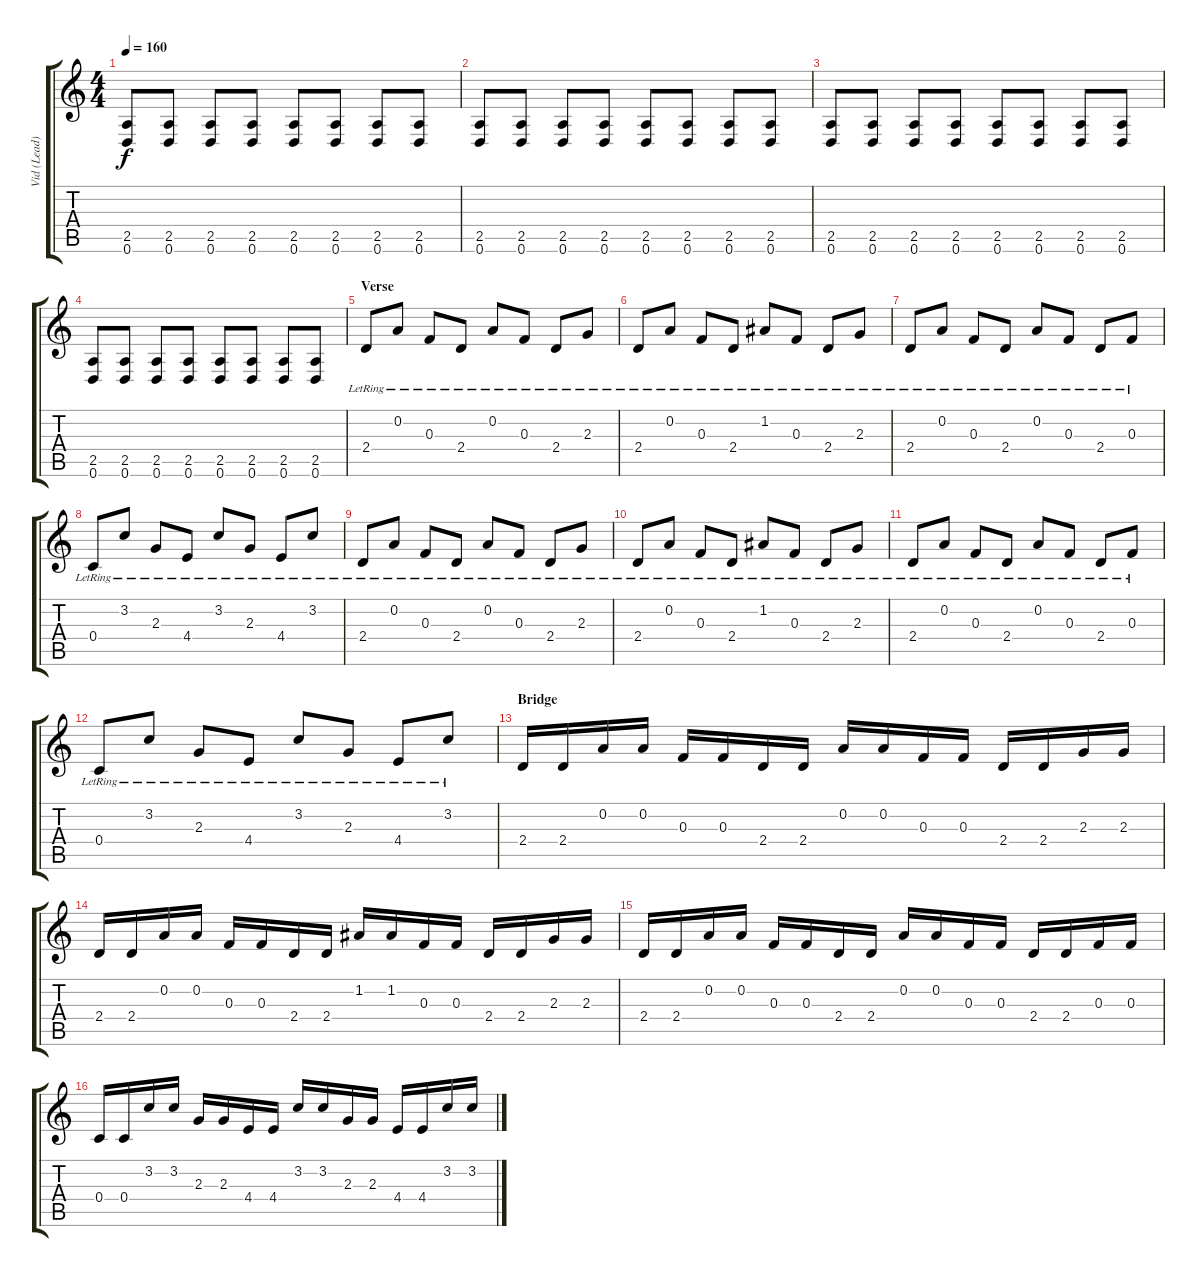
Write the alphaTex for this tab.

\track ("Vid (Lead)" "Vid (Lead)") {instrument distortionguitar}
\staff {score tabs}
\tuning (D4 A3 F3 C3 G2 D2) {hide}
\ts (4 4)
\tempo 160
\clef g2
\ks c
(2.5 0.6).8{dy f instrument distortionguitar} (2.5 0.6).8 (2.5 0.6).8 (2.5 0.6).8 (2.5 0.6).8 (2.5 0.6).8 (2.5 0.6).8 (2.5 0.6).8 |
(2.5 0.6).8 (2.5 0.6).8 (2.5 0.6).8 (2.5 0.6).8 (2.5 0.6).8 (2.5 0.6).8 (2.5 0.6).8 (2.5 0.6).8 |
(2.5 0.6).8 (2.5 0.6).8 (2.5 0.6).8 (2.5 0.6).8 (2.5 0.6).8 (2.5 0.6).8 (2.5 0.6).8 (2.5 0.6).8 |
(2.5 0.6).8 (2.5 0.6).8 (2.5 0.6).8 (2.5 0.6).8 (2.5 0.6).8 (2.5 0.6).8 (2.5 0.6).8 (2.5 0.6).8 |
\section ("" "Verse")
2.4{lr}.8 0.2{lr}.8 0.3{lr}.8 2.4{lr}.8 0.2{lr}.8 0.3{lr}.8 2.4{lr}.8 2.3{lr}.8 |
2.4{lr}.8 0.2{lr}.8 0.3{lr}.8 2.4{lr}.8 1.2{lr}.8 0.3{lr}.8 2.4{lr}.8 2.3{lr}.8 |
2.4{lr}.8 0.2{lr}.8 0.3{lr}.8 2.4{lr}.8 0.2{lr}.8 0.3{lr}.8 2.4{lr}.8 0.3{lr}.8 |
0.4{lr}.8 3.2{lr}.8 2.3{lr}.8 4.4{lr}.8 3.2{lr}.8 2.3{lr}.8 4.4{lr}.8 3.2{lr}.8 |
2.4{lr}.8 0.2{lr}.8 0.3{lr}.8 2.4{lr}.8 0.2{lr}.8 0.3{lr}.8 2.4{lr}.8 2.3{lr}.8 |
2.4{lr}.8 0.2{lr}.8 0.3{lr}.8 2.4{lr}.8 1.2{lr}.8 0.3{lr}.8 2.4{lr}.8 2.3{lr}.8 |
2.4{lr}.8 0.2{lr}.8 0.3{lr}.8 2.4{lr}.8 0.2{lr}.8 0.3{lr}.8 2.4{lr}.8 0.3{lr}.8 |
0.4{lr}.8 3.2{lr}.8 2.3{lr}.8 4.4{lr}.8 3.2{lr}.8 2.3{lr}.8 4.4{lr}.8 3.2{lr}.8 |
\section ("" "Bridge")
2.4.16 2.4.16 0.2.16 0.2.16 0.3.16 0.3.16 2.4.16 2.4.16 0.2.16 0.2.16 0.3.16 0.3.16 2.4.16 2.4.16 2.3.16 2.3.16 |
2.4.16 2.4.16 0.2.16 0.2.16 0.3.16 0.3.16 2.4.16 2.4.16 1.2.16 1.2.16 0.3.16 0.3.16 2.4.16 2.4.16 2.3.16 2.3.16 |
2.4.16 2.4.16 0.2.16 0.2.16 0.3.16 0.3.16 2.4.16 2.4.16 0.2.16 0.2.16 0.3.16 0.3.16 2.4.16 2.4.16 0.3.16 0.3.16 |
0.4.16 0.4.16 3.2.16 3.2.16 2.3.16 2.3.16 4.4.16 4.4.16 3.2.16 3.2.16 2.3.16 2.3.16 4.4.16 4.4.16 3.2.16 3.2.16
